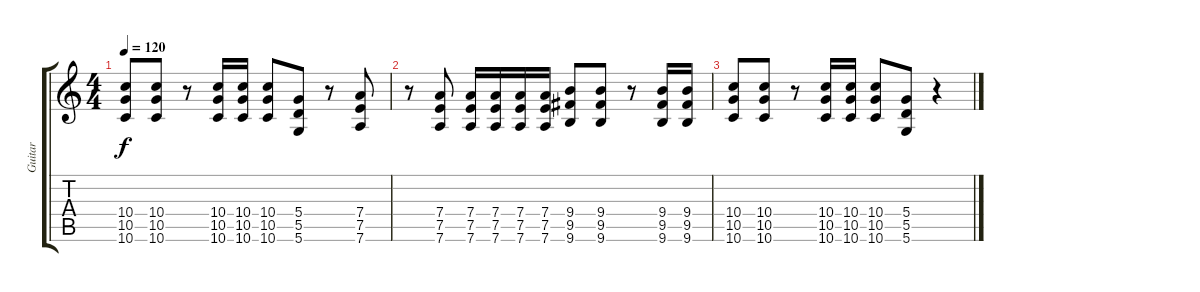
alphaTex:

\track ("Guitar" "Guitar") {instrument distortionguitar}
\staff {score tabs}
\tuning (E4 B3 G3 D3 A2 D2) {hide}
\ts (4 4)
\tempo 120
\clef g2
\ks c
(10.4 10.5 10.6).8{dy f} (10.4 10.5 10.6).8 r.8 (10.4 10.5 10.6).16 (10.4 10.5 10.6).16 (10.4 10.5 10.6).8 (5.4 5.5 5.6).8 r.8 (7.4 7.5 7.6).8 |
r.8 (7.4 7.5 7.6).8 (7.4 7.5 7.6).16 (7.4 7.5 7.6).16 (7.4 7.5 7.6).16 (7.4 7.5 7.6).16 (9.4 9.5 9.6).8 (9.4 9.5 9.6).8 r.8 (9.4 9.5 9.6).16 (9.4 9.5 9.6).16 |
(10.4 10.5 10.6).8 (10.4 10.5 10.6).8 r.8 (10.4 10.5 10.6).16 (10.4 10.5 10.6).16 (10.4 10.5 10.6).8 (5.4 5.5 5.6).8 r.4
